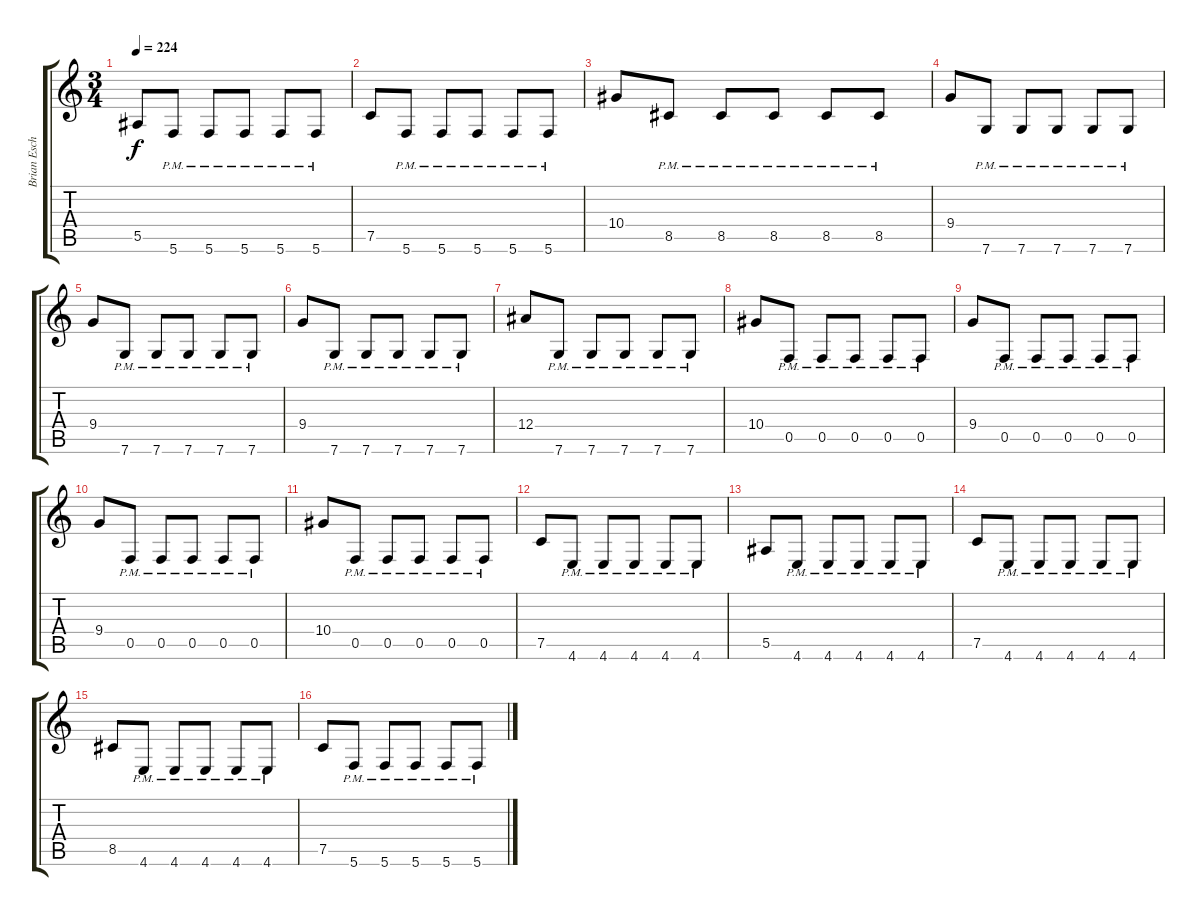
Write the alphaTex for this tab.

\track ("Brian Eschbach" "Brian Esch") {instrument overdrivenguitar}
\staff {score tabs}
\tuning (C4 G3 Eb3 Bb2 F2 C2) {hide}
\ts (3 4)
\tempo 224
\clef g2
\ks c
5.5.8{dy f} 5.6{pm}.8 5.6{pm}.8 5.6{pm}.8 5.6{pm}.8 5.6{pm}.8 |
7.5.8 5.6{pm}.8 5.6{pm}.8 5.6{pm}.8 5.6{pm}.8 5.6{pm}.8 |
10.4.8 8.5{pm}.8 8.5{pm}.8 8.5{pm}.8 8.5{pm}.8 8.5{pm}.8 |
9.4.8 7.6{pm}.8 7.6{pm}.8 7.6{pm}.8 7.6{pm}.8 7.6{pm}.8 |
9.4.8 7.6{pm}.8 7.6{pm}.8 7.6{pm}.8 7.6{pm}.8 7.6{pm}.8 |
9.4.8 7.6{pm}.8 7.6{pm}.8 7.6{pm}.8 7.6{pm}.8 7.6{pm}.8 |
12.4.8 7.6{pm}.8 7.6{pm}.8 7.6{pm}.8 7.6{pm}.8 7.6{pm}.8 |
10.4.8 0.5{pm}.8 0.5{pm}.8 0.5{pm}.8 0.5{pm}.8 0.5{pm}.8 |
9.4.8 0.5{pm}.8 0.5{pm}.8 0.5{pm}.8 0.5{pm}.8 0.5{pm}.8 |
9.4.8 0.5{pm}.8 0.5{pm}.8 0.5{pm}.8 0.5{pm}.8 0.5{pm}.8 |
10.4.8 0.5{pm}.8 0.5{pm}.8 0.5{pm}.8 0.5{pm}.8 0.5{pm}.8 |
7.5.8 4.6{pm}.8 4.6{pm}.8 4.6{pm}.8 4.6{pm}.8 4.6{pm}.8 |
5.5.8 4.6{pm}.8 4.6{pm}.8 4.6{pm}.8 4.6{pm}.8 4.6{pm}.8 |
7.5.8 4.6{pm}.8 4.6{pm}.8 4.6{pm}.8 4.6{pm}.8 4.6{pm}.8 |
8.5.8 4.6{pm}.8 4.6{pm}.8 4.6{pm}.8 4.6{pm}.8 4.6{pm}.8 |
7.5.8 5.6{pm}.8 5.6{pm}.8 5.6{pm}.8 5.6{pm}.8 5.6{pm}.8
